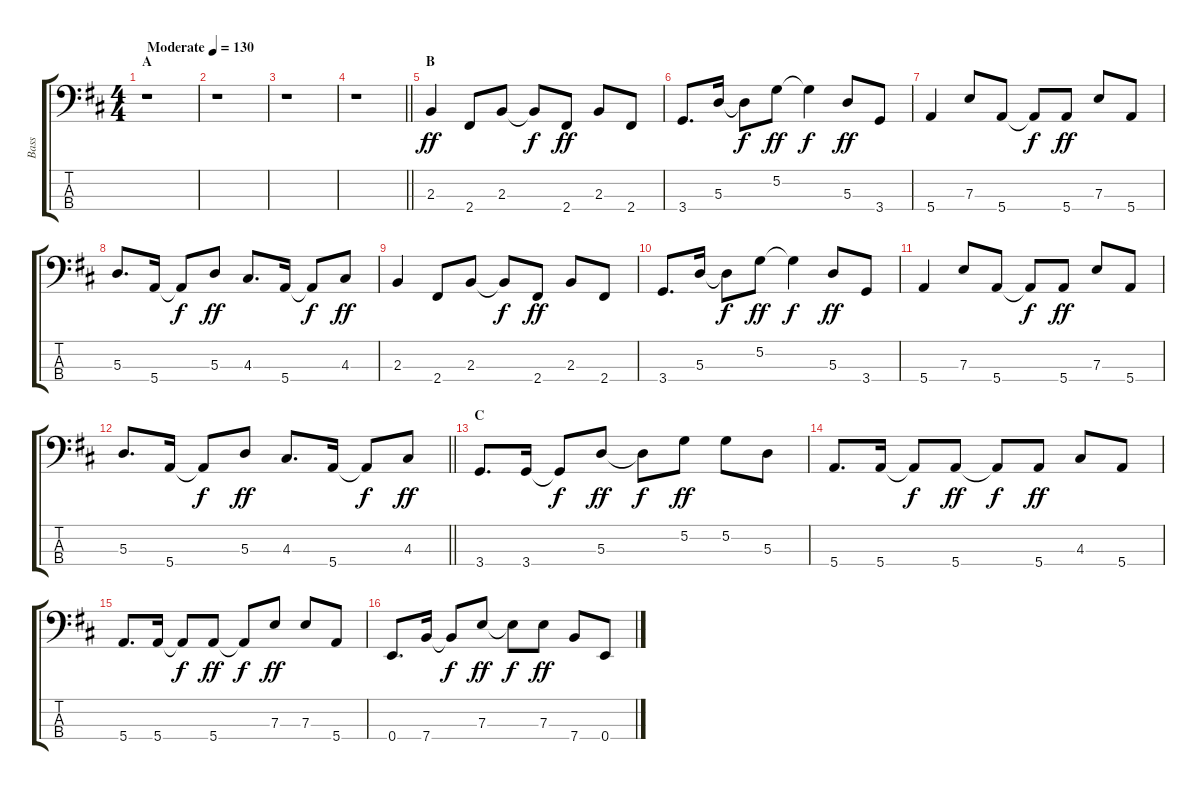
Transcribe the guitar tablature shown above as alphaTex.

\track ("Bass" "Bass") {instrument electricbasspick}
\staff {score tabs}
\tuning (G2 D2 A1 E1) {hide}
\ts (4 4)
\section ("" "A")
\tempo (130 "Moderate")
\clef f4
\ks d
r.1{dy ff instrument electricbasspick} |
r.1 |
r.1 |
\barLineRight lightlight
r.1 |
\section ("" "B")
2.3.4 2.4.8 2.3.8 2.3{t}.8{dy f} 2.4.8{dy ff} 2.3.8 2.4.8 |
3.4.8{d} 5.3.16 5.3{t}.8{dy f} 5.2.8{dy ff} 5.2{t}.4{dy f} 5.3.8{dy ff} 3.4.8 |
5.4.4 7.3.8 5.4.8 5.4{t}.8{dy f} 5.4.8{dy ff} 7.3.8 5.4.8 |
5.3.8{d} 5.4.16 5.4{t}.8{dy f} 5.3.8{dy ff} 4.3.8{d} 5.4.16 5.4{t}.8{dy f} 4.3.8{dy ff} |
2.3.4 2.4.8 2.3.8 2.3{t}.8{dy f} 2.4.8{dy ff} 2.3.8 2.4.8 |
3.4.8{d} 5.3.16 5.3{t}.8{dy f} 5.2.8{dy ff} 5.2{t}.4{dy f} 5.3.8{dy ff} 3.4.8 |
5.4.4 7.3.8 5.4.8 5.4{t}.8{dy f} 5.4.8{dy ff} 7.3.8 5.4.8 |
\barLineRight lightlight
5.3.8{d} 5.4.16 5.4{t}.8{dy f} 5.3.8{dy ff} 4.3.8{d} 5.4.16 5.4{t}.8{dy f} 4.3.8{dy ff} |
\section ("" "C")
3.4.8{d} 3.4.16 3.4{t}.8{dy f} 5.3.8{dy ff} 5.3{t}.8{dy f} 5.2.8{dy ff} 5.2.8 5.3.8 |
5.4.8{d} 5.4.16 5.4{t}.8{dy f} 5.4.8{dy ff} 5.4{t}.8{dy f} 5.4.8{dy ff} 4.3.8 5.4.8 |
5.4.8{d} 5.4.16 5.4{t}.8{dy f} 5.4.8{dy ff} 5.4{t}.8{dy f} 7.3.8{dy ff} 7.3.8 5.4.8 |
0.4.8{d} 7.4.16 7.4{t}.8{dy f} 7.3.8{dy ff} 7.3{t}.8{dy f} 7.3.8{dy ff} 7.4.8 0.4.8
